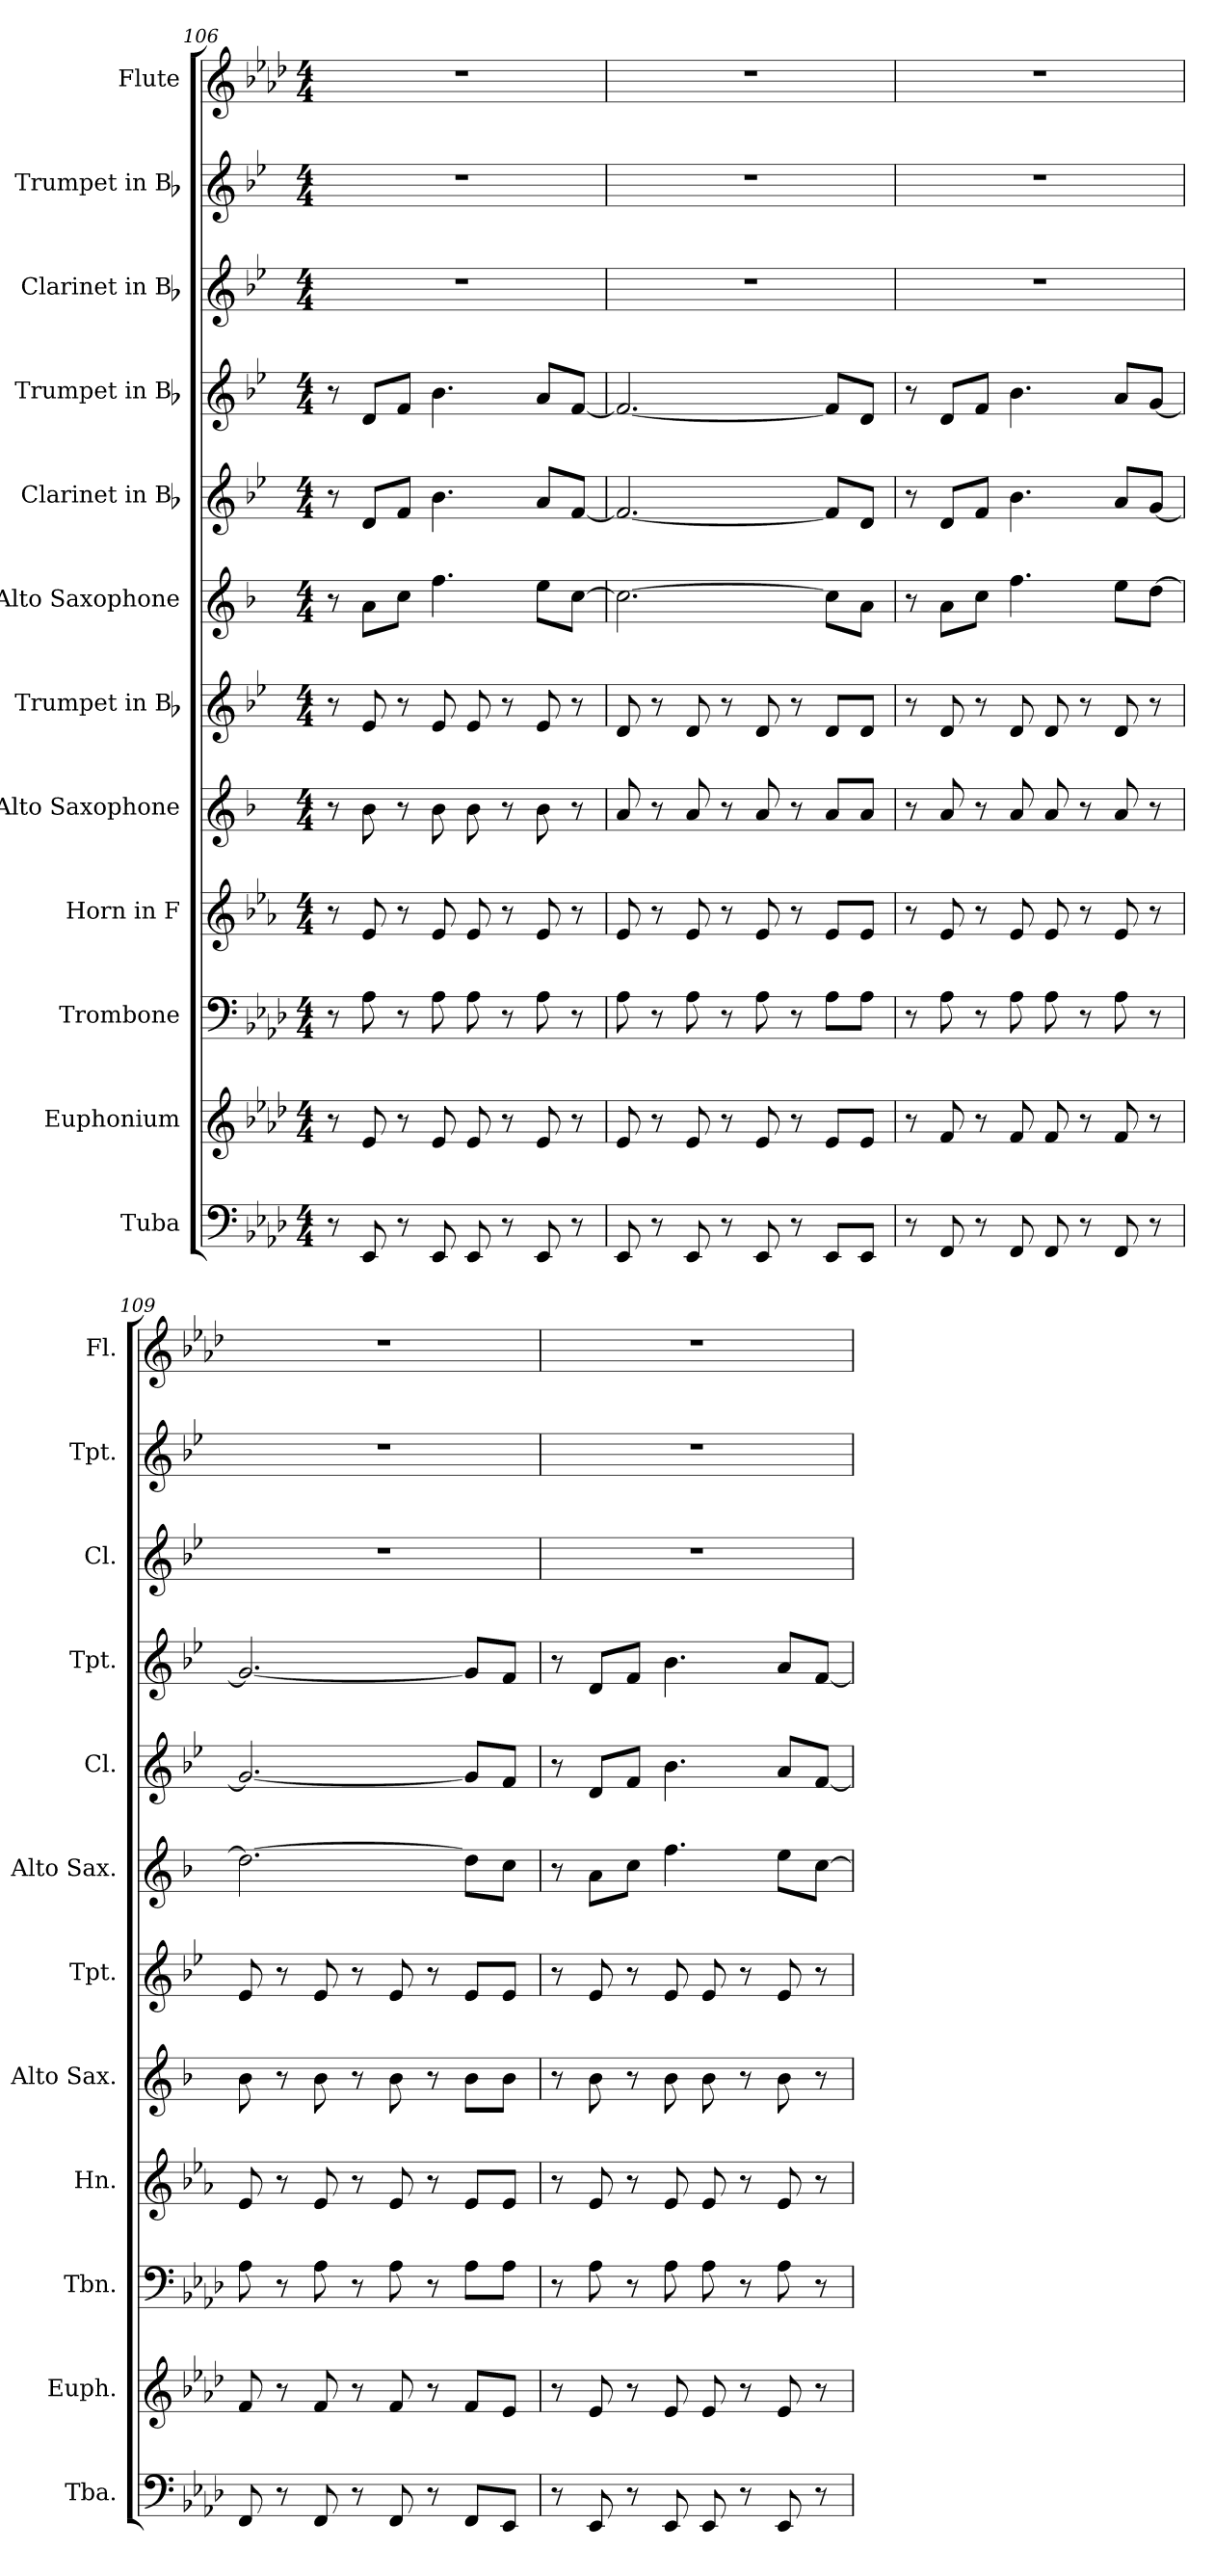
**kern	**kern	**kern	**kern	**kern	**kern	**kern	**kern	**kern	**kern	**kern	**kern
*part12	*part11	*part10	*part9	*part8	*part7	*part6	*part5	*part4	*part3	*part2	*part1
*staff12	*staff11	*staff10	*staff9	*staff8	*staff7	*staff6	*staff5	*staff4	*staff3	*staff2	*staff1
*I"Tuba	*I"Euphonium	*I"Trombone	*I"Horn in F	*I"Alto Saxophone	*I"Trumpet in Bb	*I"Alto Saxophone	*I"Clarinet in Bb	*I"Trumpet in Bb	*I"Clarinet in Bb	*I"Trumpet in Bb	*I"Flute
*I'Tba.	*I'Euph.	*I'Tbn.	*I'Hn.	*I'Alto Sax.	*I'Tpt.	*I'Alto Sax.	*I'Cl.	*I'Tpt.	*I'Cl.	*I'Tpt.	*I'Fl.
*clefF4	*clefG2	*clefF4	*clefG2	*clefG2	*clefG2	*clefG2	*clefG2	*clefG2	*clefG2	*clefG2	*clefG2
*	*ITrd8c14	*	*ITrd4c7	*ITrd5c9	*ITrd1c2	*ITrd5c9	*ITrd1c2	*ITrd1c2	*ITrd1c2	*ITrd1c2	*
*k[b-e-a-d-]	*k[b-e-a-d-]	*k[b-e-a-d-]	*k[b-e-a-d-]	*k[b-e-a-d-]	*k[b-e-a-d-]	*k[b-e-a-d-]	*k[b-e-a-d-]	*k[b-e-a-d-]	*k[b-e-a-d-]	*k[b-e-a-d-]	*k[b-e-a-d-]
*f:	*f:	*f:	*f:	*f:	*f:	*f:	*f:	*f:	*f:	*f:	*f:
*M4/4	*M4/4	*M4/4	*M4/4	*M4/4	*M4/4	*M4/4	*M4/4	*M4/4	*M4/4	*M4/4	*M4/4
=106	=106	=106	=106	=106	=106	=106	=106	=106	=106	=106	=106
8r	8r	8r	8r	8r	8r	8r	8r	8r	1r	1r	1r
8EE-/	8E-/	8A-\	8A-/	8d-\	8d-/	8c\L	8c/L	8c/L	.	.	.
8r	8r	8r	8r	8r	8r	8e-\J	8e-/J	8e-/J	.	.	.
8EE-/	8E-/	8A-\	8A-/	8d-\	8d-/	4.a-\	4.a-\	4.a-\	.	.	.
8EE-/	8E-/	8A-\	8A-/	8d-\	8d-/	.	.	.	.	.	.
8r	8r	8r	8r	8r	8r	.	.	.	.	.	.
8EE-/	8E-/	8A-\	8A-/	8d-\	8d-/	8g\L	8g/L	8g/L	.	.	.
8r	8r	8r	8r	8r	8r	[8e-\J	[8e-/J	[8e-/J	.	.	.
!!LO:PB:g=z
=107	=107	=107	=107	=107	=107	=107	=107	=107	=107	=107	=107
8EE-/	8E-/	8A-\	8A-/	8c/	8c/	2.e-\_	2.e-/_	2.e-/_	1r	1r	1r
8r	8r	8r	8r	8r	8r	.	.	.	.	.	.
8EE-/	8E-/	8A-\	8A-/	8c/	8c/	.	.	.	.	.	.
8r	8r	8r	8r	8r	8r	.	.	.	.	.	.
8EE-/	8E-/	8A-\	8A-/	8c/	8c/	.	.	.	.	.	.
8r	8r	8r	8r	8r	8r	.	.	.	.	.	.
8EE-/L	8E-/L	8A-\L	8A-/L	8c/L	8c/L	8e-\L]	8e-/L]	8e-/L]	.	.	.
8EE-/J	8E-/J	8A-\J	8A-/J	8c/J	8c/J	8c\J	8c/J	8c/J	.	.	.
!!LO:PB:g=z
=108	=108	=108	=108	=108	=108	=108	=108	=108	=108	=108	=108
8r	8r	8r	8r	8r	8r	8r	8r	8r	1r	1r	1r
8FF/	8F/	8A-\	8A-/	8c/	8c/	8c\L	8c/L	8c/L	.	.	.
8r	8r	8r	8r	8r	8r	8e-\J	8e-/J	8e-/J	.	.	.
8FF/	8F/	8A-\	8A-/	8c/	8c/	4.a-\	4.a-\	4.a-\	.	.	.
8FF/	8F/	8A-\	8A-/	8c/	8c/	.	.	.	.	.	.
8r	8r	8r	8r	8r	8r	.	.	.	.	.	.
8FF/	8F/	8A-\	8A-/	8c/	8c/	8g\L	8g/L	8g/L	.	.	.
8r	8r	8r	8r	8r	8r	[8f\J	[8f/J	[8f/J	.	.	.
=109	=109	=109	=109	=109	=109	=109	=109	=109	=109	=109	=109
8FF/	8F/	8A-\	8A-/	8d-\	8d-/	2.f\_	2.f/_	2.f/_	1r	1r	1r
8r	8r	8r	8r	8r	8r	.	.	.	.	.	.
8FF/	8F/	8A-\	8A-/	8d-\	8d-/	.	.	.	.	.	.
8r	8r	8r	8r	8r	8r	.	.	.	.	.	.
8FF/	8F/	8A-\	8A-/	8d-\	8d-/	.	.	.	.	.	.
8r	8r	8r	8r	8r	8r	.	.	.	.	.	.
8FF/L	8F/L	8A-\L	8A-/L	8d-\L	8d-/L	8f\L]	8f/L]	8f/L]	.	.	.
8EE-/J	8E-/J	8A-\J	8A-/J	8d-\J	8d-/J	8e-\J	8e-/J	8e-/J	.	.	.
=110	=110	=110	=110	=110	=110	=110	=110	=110	=110	=110	=110
8r	8r	8r	8r	8r	8r	8r	8r	8r	1r	1r	1r
8EE-/	8E-/	8A-\	8A-/	8d-\	8d-/	8c\L	8c/L	8c/L	.	.	.
8r	8r	8r	8r	8r	8r	8e-\J	8e-/J	8e-/J	.	.	.
8EE-/	8E-/	8A-\	8A-/	8d-\	8d-/	4.a-\	4.a-\	4.a-\	.	.	.
8EE-/	8E-/	8A-\	8A-/	8d-\	8d-/	.	.	.	.	.	.
8r	8r	8r	8r	8r	8r	.	.	.	.	.	.
8EE-/	8E-/	8A-\	8A-/	8d-\	8d-/	8g\L	8g/L	8g/L	.	.	.
8r	8r	8r	8r	8r	8r	[8e-\J	[8e-/J	[8e-/J	.	.	.
=	=	=	=	=	=	=	=	=	=	=	=
*-	*-	*-	*-	*-	*-	*-	*-	*-	*-	*-	*-
